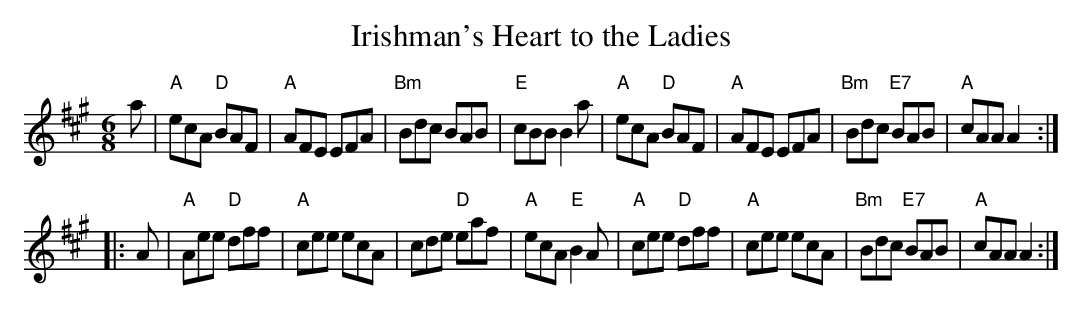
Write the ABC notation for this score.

X:1
T: Irishman's Heart to the Ladies
M: 6/8
K: A
a| "A"ecA "D"BAF| "A"AFE EFA| "Bm"Bdc BAB| "E"cBB B2 a|    "A"ecA "D"BAF| "A"AFE EFA| "Bm"Bdc "E7"BAB| "A"cAA A2 :|
|:A| "A"Aee "D"dff| "A"cee ecA| cde "D"eaf| "A"ecA "E"B2 A|    "A"cee "D"dff| "A"cee ecA| "Bm"Bdc "E7"BAB| "A"cAA A2 :|
